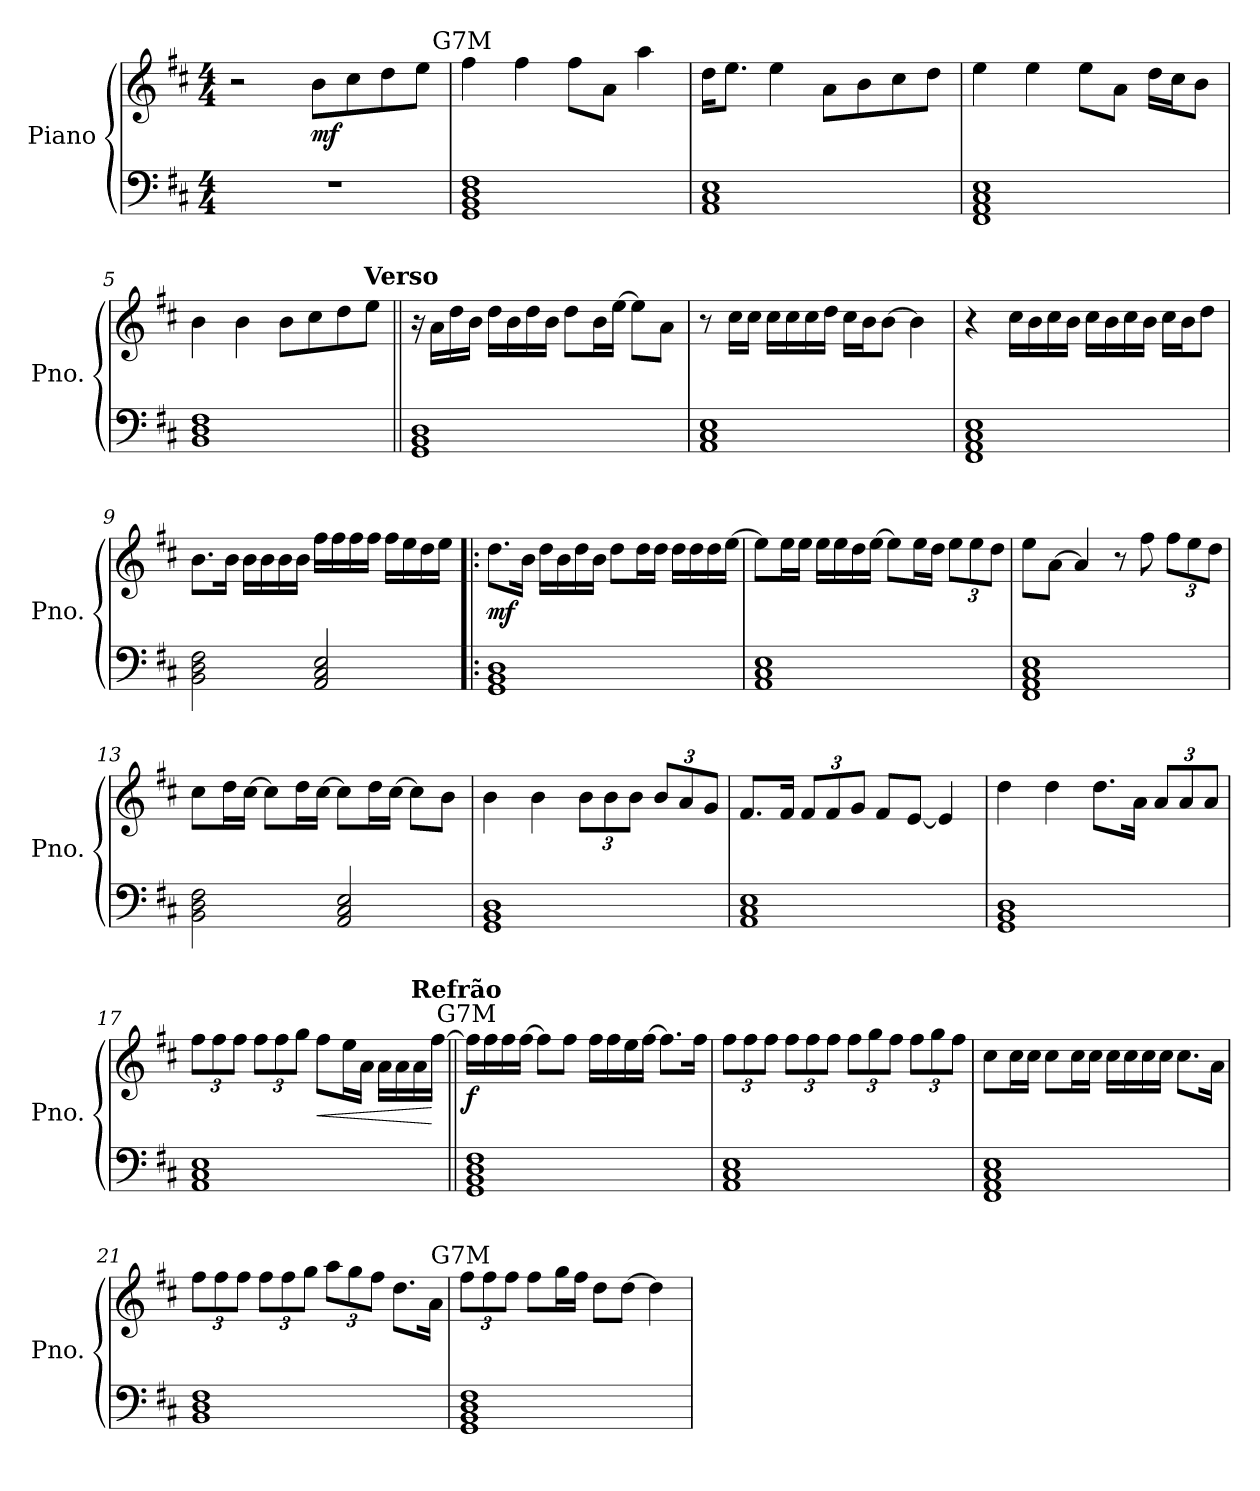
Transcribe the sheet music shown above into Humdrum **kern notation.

**kern	**kern	**dynam
*part1	*part1	*part1
*staff2	*staff1	*staff1/2
*I"Piano	*	*
*I'Pno.	*	*
*clefF4	*clefG2	*
*k[f#c#]	*k[f#c#]	*
*D:	*D:	*
*M4/4	*M4/4	*
*MM70	*MM70	*
=1	=1	=1
1r	2r	.
!	!	!LO:DY:b
.	8b\L	mf
.	8cc#\	.
.	8dd\	.
.	8ee\J	.
=2	=2	=2
!	!LO:TX:a:cj:t=G7M	!
1GG 1BB 1D 1F#	4ff#\	.
.	4ff#\	.
.	8ff#\L	.
.	8a\J	.
.	4aa\	.
=3	=3	=3
1AA 1C# 1E	16dd\KL	.
.	8.ee\J	.
.	4ee\	.
.	8a\L	.
.	8b\	.
.	8cc#\	.
.	8dd\J	.
!!LO:LB:g=z
=4	=4	=4
1FF# 1AA 1C# 1E	4ee\	.
.	4ee\	.
.	8ee\L	.
.	8a\J	.
.	16dd\LL	.
.	16cc#\J	.
.	8b\J	.
=5	=5	=5
1BB 1D 1F#	4b\	.
.	4b\	.
.	8b\L	.
.	8cc#\	.
.	8dd\	.
.	8ee\J	.
!!LO:REH:place=s1:a:B:enc=none:fs=14:t=Verso
=6||	=6||	=6||
1GG 1BB 1D	16r	.
.	16a\LL	.
.	16dd\	.
.	16b\JJ	.
.	16dd\LL	.
.	16b\	.
.	16dd\	.
.	16b\JJ	.
.	8dd\L	.
.	16b\L	.
.	[16ee\JJ	.
.	8ee\L]	.
.	8a\J	.
!!LO:LB:g=z
=7	=7	=7
1AA 1C# 1E	8r	.
.	16cc#\LL	.
.	16cc#\JJ	.
.	16cc#\LL	.
.	16cc#\	.
.	16cc#\	.
.	16dd\JJ	.
.	16cc#\LL	.
.	16b\J	.
.	[8b\J	.
.	4b\]	.
=8	=8	=8
1FF# 1AA 1C# 1E	4r	.
.	16cc#\LL	.
.	16b\	.
.	16cc#\	.
.	16b\JJ	.
.	16cc#\LL	.
.	16b\	.
.	16cc#\	.
.	16b\JJ	.
.	16cc#\LL	.
.	16b\J	.
.	8dd\J	.
=9	=9	=9
2BB\ 2D\ 2F#\	8.b\L	.
.	16b\Jk	.
.	16b\LL	.
.	16b\	.
.	16b\	.
.	16b\JJ	.
2AA/ 2C#/ 2E/	16ff#\LL	.
.	16ff#\	.
.	16ff#\	.
.	16ff#\JJ	.
.	16ff#\LL	.
.	16ee\	.
.	16dd\	.
.	16ee\JJ	.
!!LO:LB:g=z
=10!|:	=10!|:	=10!|:
!	!	!LO:DY:b
1GG 1BB 1D	8.dd\L	mf
.	16b\Jk	.
.	16dd\LL	.
.	16b\	.
.	16dd\	.
.	16b\JJ	.
.	8dd\L	.
.	16dd\L	.
.	16dd\JJ	.
.	16dd\LL	.
.	16dd\	.
.	16dd\	.
.	[16ee\JJ	.
=11	=11	=11
1AA 1C# 1E	8ee\L]	.
.	16ee\L	.
.	16ee\JJ	.
.	16ee\LL	.
.	16ee\	.
.	16dd\	.
.	[16ee\JJ	.
.	8ee\L]	.
.	16ee\L	.
.	16dd\JJ	.
.	12ee\L	.
.	12ee\	.
.	12dd\J	.
=12	=12	=12
1FF# 1AA 1C# 1E	8ee\L	.
.	[8a\J	.
.	4a/]	.
.	8r	.
.	8ff#\	.
.	12ff#\L	.
.	12ee\	.
.	12dd\J	.
!!LO:LB:g=z
=13	=13	=13
2BB\ 2D\ 2F#\	8cc#\L	.
.	16dd\L	.
.	[16cc#\JJ	.
.	8cc#\L]	.
.	16dd\L	.
.	[16cc#\JJ	.
2AA/ 2C#/ 2E/	8cc#\L]	.
.	16dd\L	.
.	[16cc#\JJ	.
.	8cc#\L]	.
.	8b\J	.
=14	=14	=14
1GG 1BB 1D	4b\	.
.	4b\	.
.	12b\L	.
.	12b\	.
.	12b\J	.
.	12b/L	.
.	12a/	.
.	12g/J	.
=15	=15	=15
1AA 1C# 1E	8.f#/L	.
.	16f#/Jk	.
.	12f#/L	.
.	12f#/	.
.	12g/J	.
.	8f#/L	.
.	[8e/J	.
.	4e/]	.
!!LO:PB:g=z
=16	=16	=16
1GG 1BB 1D	4dd\	.
.	4dd\	.
.	8.dd\L	.
.	16a\Jk	.
.	12a/L	.
.	12a/	.
.	12a/J	.
=17	=17	=17
1AA 1C# 1E	12ff#\L	.
.	12ff#\	.
.	12ff#\J	.
.	12ff#\L	.
.	12ff#\	.
.	12gg\J	.
!	!	!LO:HP:b
.	8ff#\L	<
.	16ee\L	.
.	16a\JJ	.
.	16a\LL	.
.	16a\	.
.	16a\	.
.	[16ff#\JJ	[
!!LO:REH:place=s1:a:B:enc=none:fs=14:t=Refrão
=18||	=18||	=18||
!	!LO:TX:a:cj:t=G7M	!
!	!	!LO:DY:b
1GG 1BB 1D 1F#	16ff#\LL]	f
.	16ff#\	.
.	16ff#\	.
.	[16ff#\JJ	.
.	8ff#\L]	.
.	8ff#\J	.
.	16ff#\LL	.
.	16ff#\	.
.	16ee\	.
.	[16ff#\JJ	.
.	8.ff#\L]	.
.	16ff#\Jk	.
!!LO:LB:g=z
=19	=19	=19
1AA 1C# 1E	12ff#\L	.
.	12ff#\	.
.	12ff#\J	.
.	12ff#\L	.
.	12ff#\	.
.	12ff#\J	.
.	12ff#\L	.
.	12gg\	.
.	12ff#\J	.
.	12ff#\L	.
.	12gg\	.
.	12ff#\J	.
=20	=20	=20
1FF# 1AA 1C# 1E	8cc#\L	.
.	16cc#\L	.
.	16cc#\JJ	.
.	8cc#\L	.
.	16cc#\L	.
.	16cc#\JJ	.
.	16cc#\LL	.
.	16cc#\	.
.	16cc#\	.
.	16cc#\JJ	.
.	8.cc#\L	.
.	16a\Jk	.
=21	=21	=21
1BB 1D 1F#	12ff#\L	.
.	12ff#\	.
.	12ff#\J	.
.	12ff#\L	.
.	12ff#\	.
.	12gg\J	.
.	12aa\L	.
.	12gg\	.
.	12ff#\J	.
.	8.dd\L	.
.	16a\Jk	.
!!LO:LB:g=z
=22	=22	=22
!	!LO:TX:a:cj:t=G7M	!
1GG 1BB 1D 1F#	12ff#\L	.
.	12ff#\	.
.	12ff#\J	.
.	8ff#\L	.
.	16gg\L	.
.	16ff#\JJ	.
.	8dd\L	.
.	[8dd\J	.
.	4dd\]	.
=	=	=
*-	*-	*-
